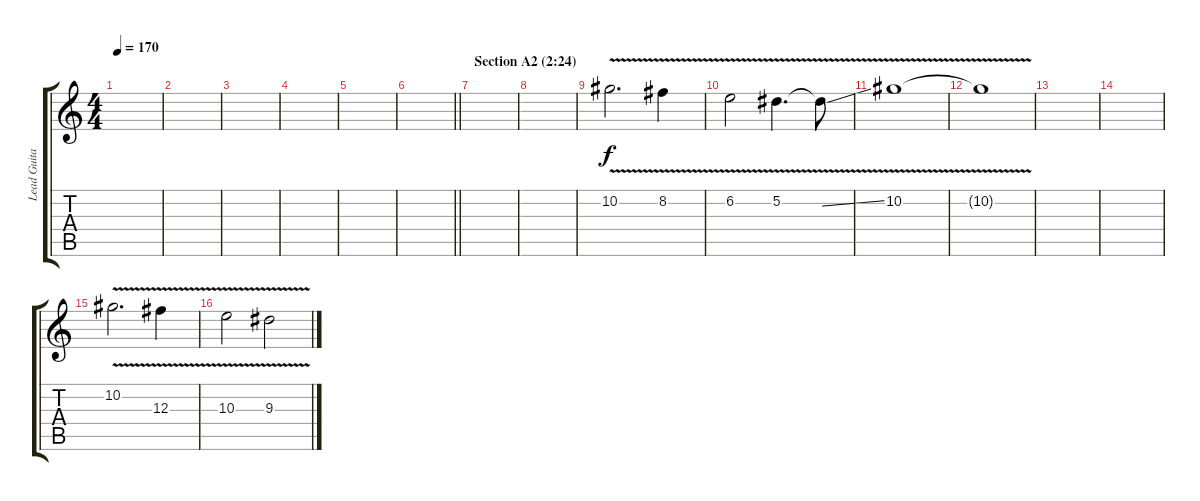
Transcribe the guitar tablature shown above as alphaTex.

\track ("Lead Guitar 2" "Lead Guita") {instrument distortionguitar}
\staff {score tabs}
\tuning (Eb4 Bb3 Gb3 Db3 Ab2 Eb2) {hide}
\ts (4 4)
\tempo 170
\clef g2
\ks c
|
|
|
|
|
\barLineRight lightlight
|
\section ("" "Section A2 (2:24)")
|
|
10.2{v}.2{d} 8.2{v}.4 |
6.2{v}.2 5.2{v}.4{d} 5.2{ss t}.8 |
10.2{v}.1 |
10.2{t}.1 |
|
|
10.2{v}.2{d} 12.3{v}.4 |
10.3{v}.2 9.3{v ss}.2
